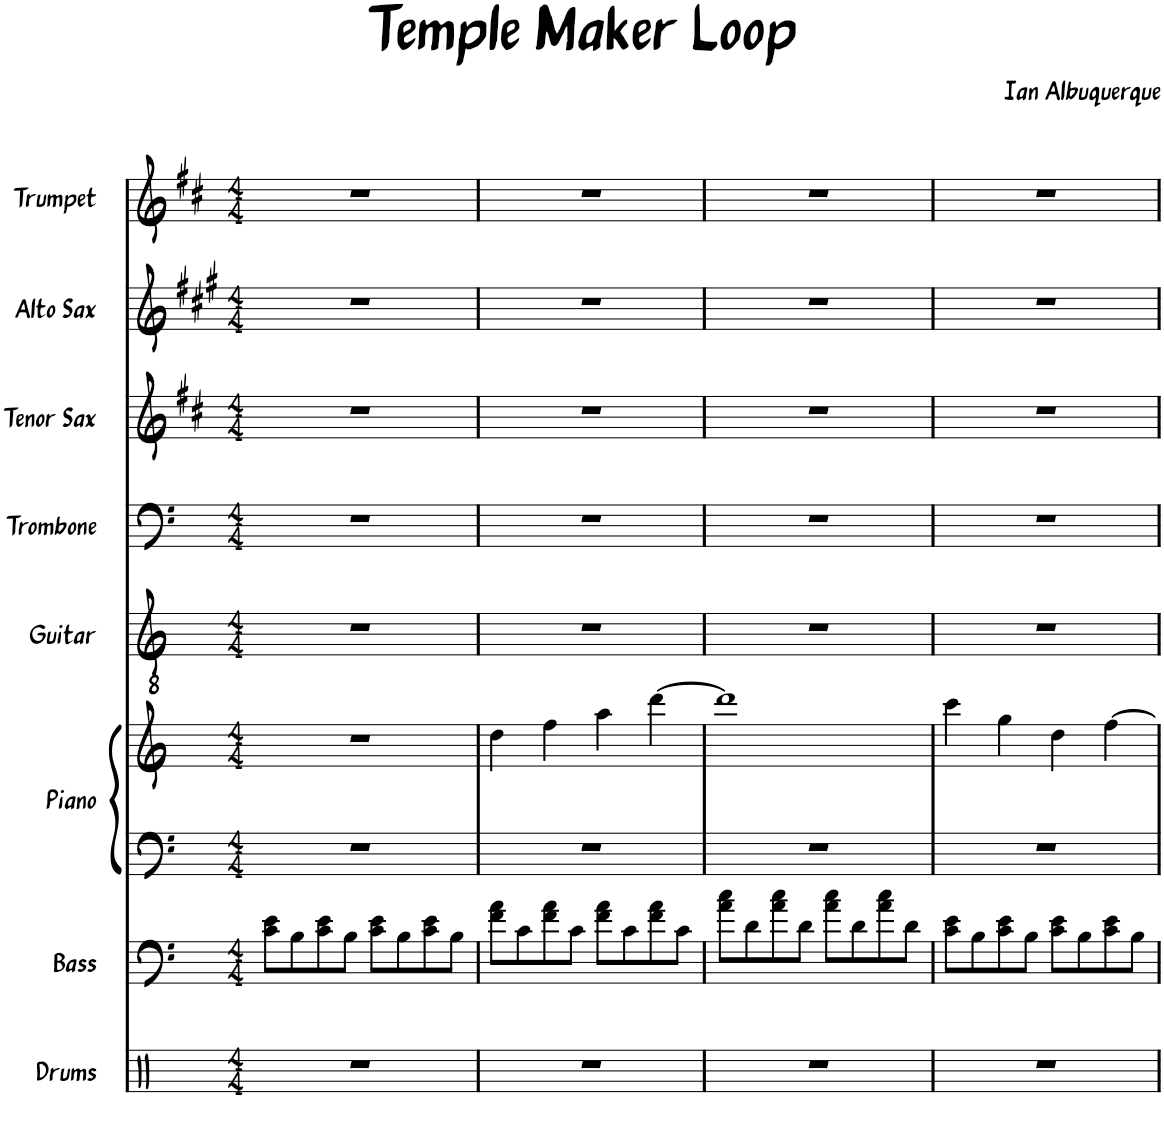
**kern	**kern	**kern	**kern	**kern	**kern	**kern	**kern	**kern
*part8	*part7	*part6	*part6	*part5	*part4	*part3	*part2	*part1
*staff9	*staff8	*staff7	*staff6	*staff5	*staff4	*staff3	*staff2	*staff1
*I"Drums	*I"Bass	*I"Piano	*	*I"Guitar	*I"Trombone	*I"Tenor Sax	*I"Alto Sax	*I"Trumpet
*I'Drums	*I'Bass	*I'Piano	*	*I'Gtr.	*I'Tbn.	*I'Tenor	*I'Alto	*I'Tpt.
*clefX	*clefF4	*clefF4	*clefG2	*clefGv2	*clefF4	*clefG2	*clefG2	*clefG2
*	*Trd7c12	*	*	*	*	*Trd8c14	*Trd5c9	*Trd1c2
*k[]	*k[]	*k[]	*k[]	*k[]	*k[]	*k[f#c#]	*k[f#c#g#]	*k[f#c#]
*M4/4	*M4/4	*M4/4	*M4/4	*M4/4	*M4/4	*M4/4	*M4/4	*M4/4
=1	=1	=1	=1	=1	=1	=1	=1	=1
1r	8c\ 8e\L	1r	1r	1r	1r	1r	1r	1r
.	8B\	.	.	.	.	.	.	.
.	8c\ 8e\	.	.	.	.	.	.	.
.	8B\J	.	.	.	.	.	.	.
.	8c\ 8e\L	.	.	.	.	.	.	.
.	8B\	.	.	.	.	.	.	.
.	8c\ 8e\	.	.	.	.	.	.	.
.	8B\J	.	.	.	.	.	.	.
=2	=2	=2	=2	=2	=2	=2	=2	=2
1r	8f\ 8a\L	1r	4dd\	1r	1r	1r	1r	1r
.	8c\	.	.	.	.	.	.	.
.	8f\ 8a\	.	4ff\	.	.	.	.	.
.	8c\J	.	.	.	.	.	.	.
.	8f\ 8a\L	.	4aa\	.	.	.	.	.
.	8c\	.	.	.	.	.	.	.
.	8f\ 8a\	.	[4ddd\	.	.	.	.	.
.	8c\J	.	.	.	.	.	.	.
=3	=3	=3	=3	=3	=3	=3	=3	=3
1r	8a\ 8cc\L	1r	1ddd]	1r	1r	1r	1r	1r
.	8d\	.	.	.	.	.	.	.
.	8a\ 8cc\	.	.	.	.	.	.	.
.	8d\J	.	.	.	.	.	.	.
.	8a\ 8cc\L	.	.	.	.	.	.	.
.	8d\	.	.	.	.	.	.	.
.	8a\ 8cc\	.	.	.	.	.	.	.
.	8d\J	.	.	.	.	.	.	.
=4	=4	=4	=4	=4	=4	=4	=4	=4
1r	8c\ 8e\L	1r	4ccc\	1r	1r	1r	1r	1r
.	8B\	.	.	.	.	.	.	.
.	8c\ 8e\	.	4gg\	.	.	.	.	.
.	8B\J	.	.	.	.	.	.	.
.	8c\ 8e\L	.	4dd\	.	.	.	.	.
.	8B\	.	.	.	.	.	.	.
.	8c\ 8e\	.	[4ff\	.	.	.	.	.
.	8B\J	.	.	.	.	.	.	.
=	=	=	=	=	=	=	=	=
*-	*-	*-	*-	*-	*-	*-	*-	*-
